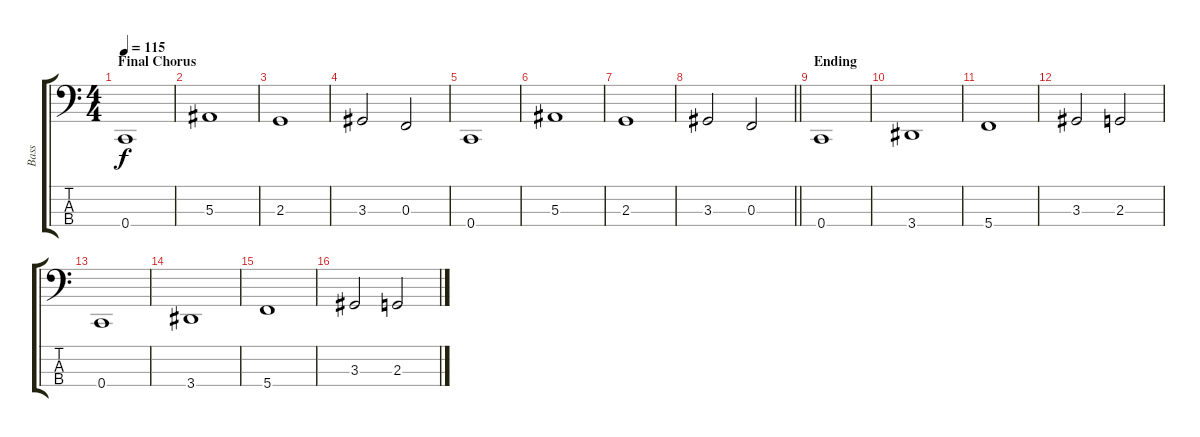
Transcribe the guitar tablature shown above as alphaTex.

\track ("Bass" "Bass") {instrument electricbassfinger}
\staff {score tabs}
\tuning (Eb2 Bb1 F1 C1) {hide}
\ts (4 4)
\section ("" "Final Chorus")
\tempo 115
\clef f4
\ks c
0.4.1{dy f} |
5.3.1 |
2.3.1 |
3.3.2 0.3.2 |
0.4.1 |
5.3.1 |
2.3.1 |
\barLineRight lightlight
3.3.2 0.3.2 |
\section ("" "Ending")
0.4.1 |
3.4.1 |
5.4.1 |
3.3.2 2.3.2 |
0.4.1 |
3.4.1 |
5.4.1 |
3.3.2 2.3.2
